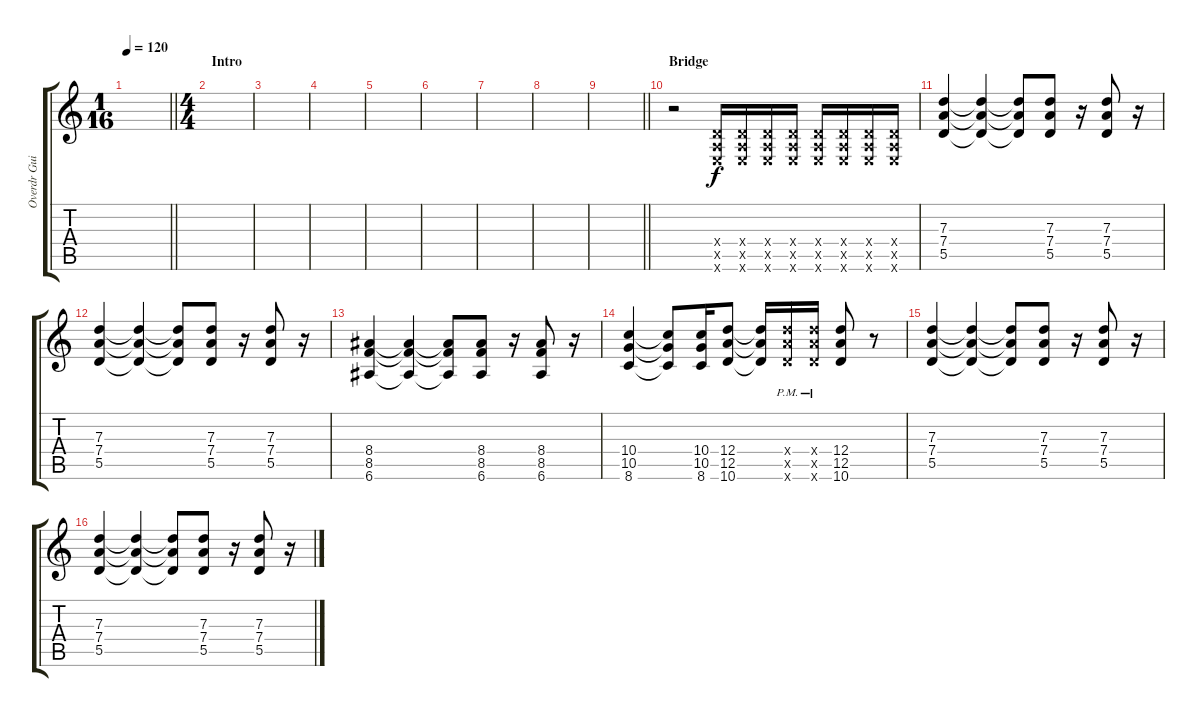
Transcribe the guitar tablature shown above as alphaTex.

\track ("Overdr Guitar" "Overdr Gui") {instrument overdrivenguitar}
\staff {score tabs}
\tuning (E4 B3 G3 D3 A2 E2) {hide}
\ts (1 16)
\tempo 120
\clef g2
\barLineRight lightlight
\ks c
|
\ts (4 4)
\section ("" "Intro")
|
|
|
|
|
|
|
\barLineRight lightlight
|
\section ("" "Bridge")
r.2 (0.4{x} 0.5{x} 0.6{x}).16 (0.4{x} 0.5{x} 0.6{x}).16 (0.4{x} 0.5{x} 0.6{x}).16 (0.4{x} 0.5{x} 0.6{x}).16 (0.4{x} 0.5{x} 0.6{x}).16 (0.4{x} 0.5{x} 0.6{x}).16 (0.4{x} 0.5{x} 0.6{x}).16 (0.4{x} 0.5{x} 0.6{x}).16 |
(7.3 7.4 5.5).4 (7.3{t} 7.4{t} 5.5{t}).4 (7.3{t} 7.4{t} 5.5{t}).8 (7.3 7.4 5.5).8 r.16 (7.3 7.4 5.5).8 r.16 |
(7.3 7.4 5.5).4 (7.3{t} 7.4{t} 5.5{t}).4 (7.3{t} 7.4{t} 5.5{t}).8 (7.3 7.4 5.5).8 r.16 (7.3 7.4 5.5).8 r.16 |
(8.4 8.5 6.6).4 (8.4{t} 8.5{t} 6.6{t}).4 (8.4{t} 8.5{t} 6.6{t}).8 (8.4 8.5 6.6).8 r.16 (8.4 8.5 6.6).8 r.16 |
(10.4 10.5 8.6).4 (10.4{t} 10.5{t} 8.6{t}).8 (10.4 10.5 8.6).16 (12.4 12.5 10.6).8 (12.4{t} 12.5{t} 10.6{t}).16 (12.4{pm x} 12.5{pm x} 10.6{pm x}).16 (12.4{pm x} 12.5{pm x} 10.6{pm x}).16 (12.4 12.5 10.6).8 r.8 |
(7.3 7.4 5.5).4 (7.3{t} 7.4{t} 5.5{t}).4 (7.3{t} 7.4{t} 5.5{t}).8 (7.3 7.4 5.5).8 r.16 (7.3 7.4 5.5).8 r.16 |
(7.3 7.4 5.5).4 (7.3{t} 7.4{t} 5.5{t}).4 (7.3{t} 7.4{t} 5.5{t}).8 (7.3 7.4 5.5).8 r.16 (7.3 7.4 5.5).8 r.16
